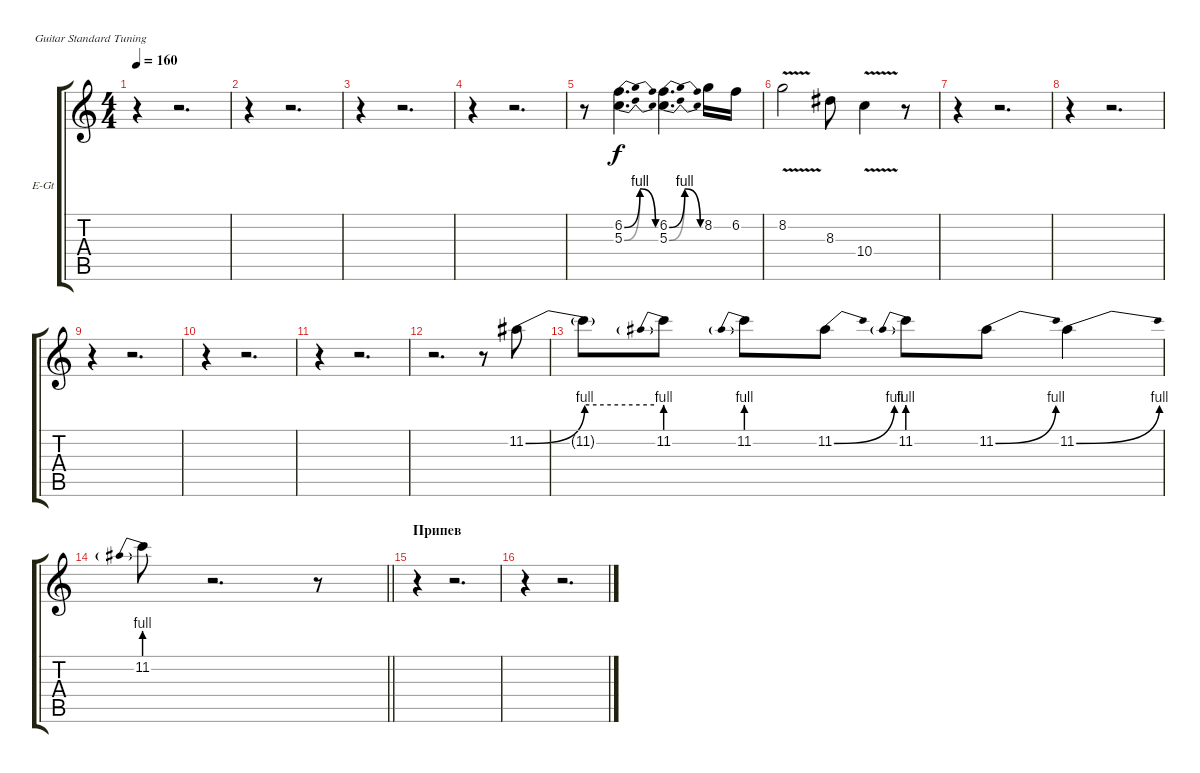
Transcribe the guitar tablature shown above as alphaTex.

\bracketExtendMode groupsimilarinstruments
\firstSystemTrackNameOrientation horizontal
\otherSystemsTrackNameOrientation horizontal
\track ("Гитара I" "E-Gt") {instrument distortionguitar}
\staff {score tabs}
\tuning (E4 B3 G3 D3 A2 E2)
\ts (4 4)
\tempo 160
\clef g2
\ks c
r.4{dy f} r.2{d} |
r.4 r.2{d} |
r.4 r.2{d} |
r.4 r.2{d} |
r.8 (6.2{be (bendrelease 19.8 0 24.599999999999998 4 42 4 60 0)} 5.3{be (bendrelease 19.8 0 25.8 4 42 4 60 0)}).4{d} (6.2{be (bendrelease 19.2 0 26.4 4 39.6 4 60 0)} 5.3{be (bendrelease 20.4 0 26.4 4 39.6 4 60 0)}).4{d} 8.2.16 6.2.16 |
8.2{v}.2 8.3.8 10.4{v}.4 r.8 |
r.4 r.2{d} |
r.4 r.2{d} |
r.4 r.2{d} |
r.4 r.2{d} |
r.4 r.2{d} |
r.2{d} r.8 11.2{be (bend 0 0 15 4)}.8 |
11.2{be (hold 0 4 60 4) t}.8 11.2{be (prebend 0 4 60 4)}.8 11.2{be (prebend 0 4 60 4)}.8 11.2{be (bend 0 0 30.599999999999998 4)}.8 11.2{be (prebend 0 4 60 4)}.8 11.2{be (bend 0 0 16.8 4)}.8 11.2{be (bend 15.6 0 30 4)}.4 |
\barLineRight lightlight
11.2{be (prebend 0 4 60 4)}.8 r.2{d} r.8 |
\section ("" "Припев")
r.4 r.2{d} |
r.4 r.2{d}
